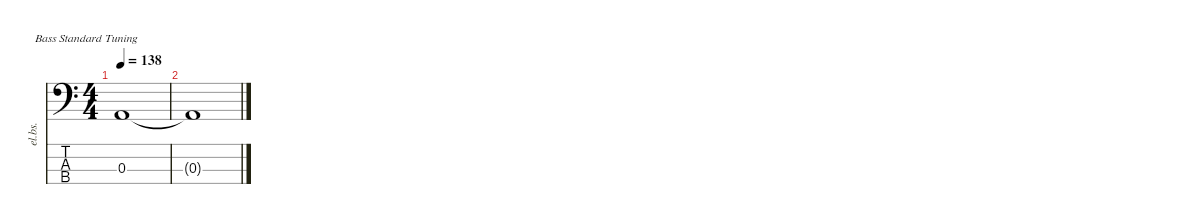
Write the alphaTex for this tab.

\defaultSystemsLayout 4
\hideDynamics
\bracketExtendMode nobrackets
\track ("Basse" "el.bs.") {instrument electricbassfinger}
\staff {score tabs}
\tuning (G2 D2 A1 E1)
\ts (4 4)
\tempo 138
\clef f4
\ks aminor
0.3.1{dy f beam Up} |
0.3{t}.1{beam Up}
